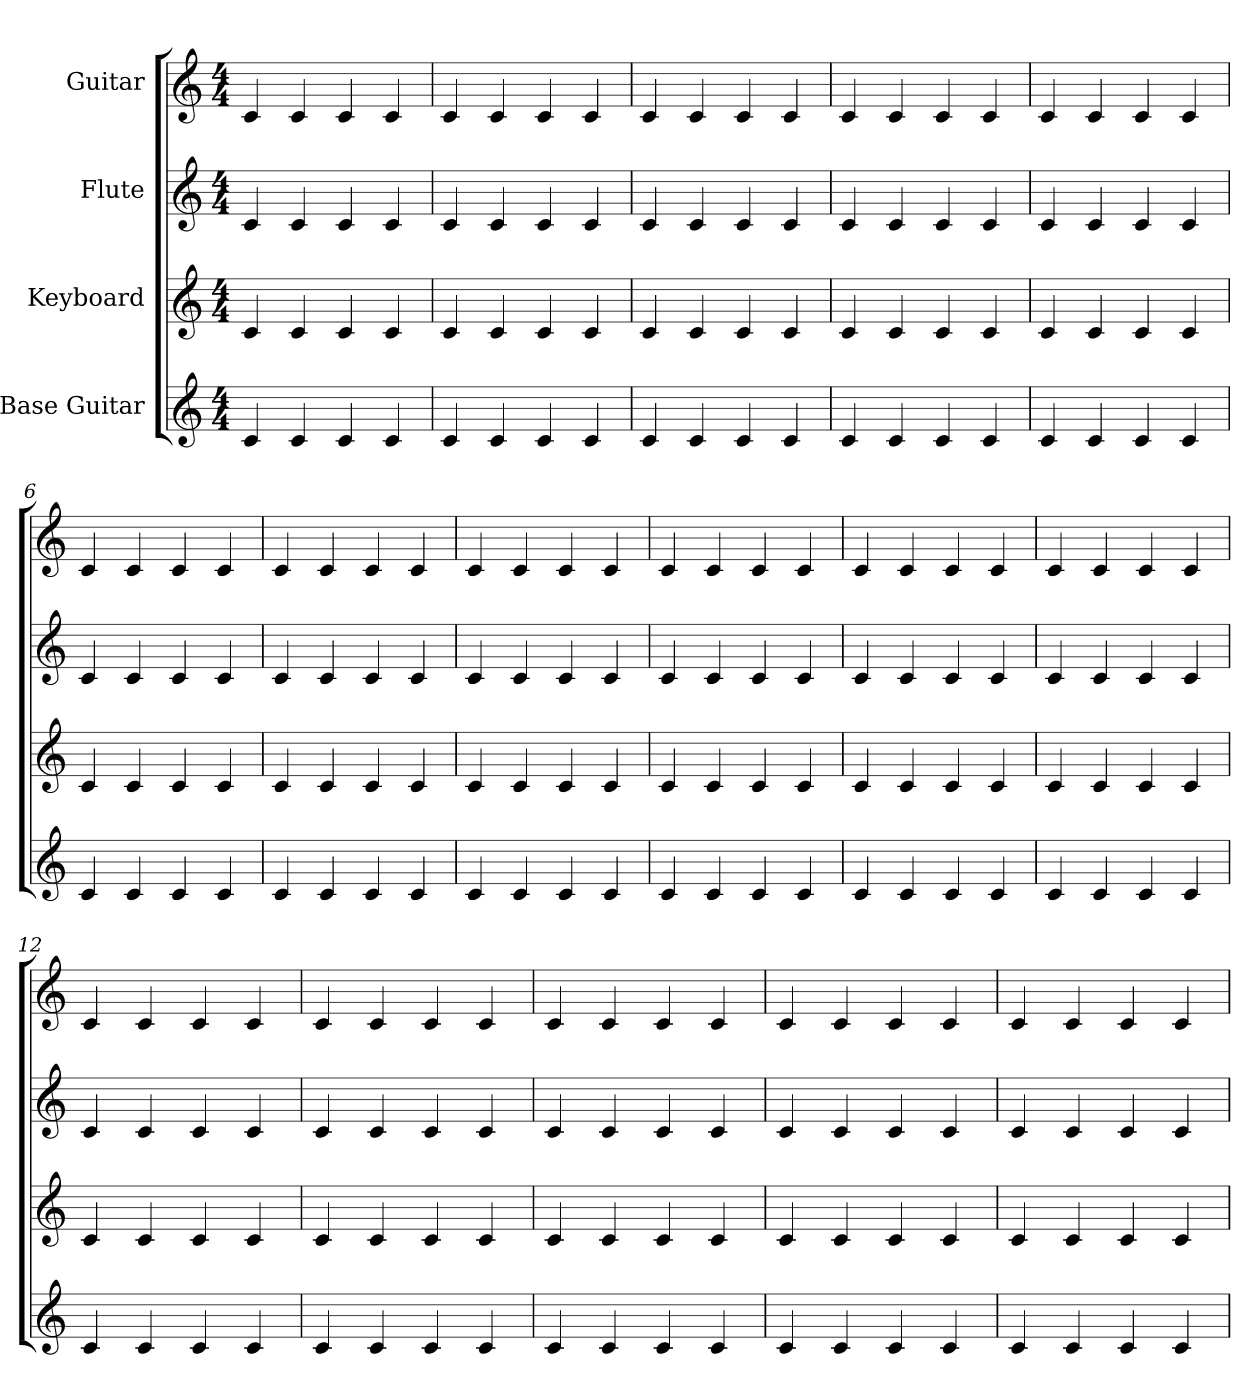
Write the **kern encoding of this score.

**kern	**kern	**kern	**kern
*part4	*part3	*part2	*part1
*staff4	*staff3	*staff2	*staff1
*I"Base Guitar	*I"Keyboard	*I"Flute	*I"Guitar
*clefG2	*clefG2	*clefG2	*clefG2
*k[]	*k[]	*k[]	*k[]
*C:	*C:	*C:	*C:
*M4/4	*M4/4	*M4/4	*M4/4
*MM112	*MM112	*MM112	*MM112
=1	=1	=1	=1
4c	4c	4c	4c
4c	4c	4c	4c
4c	4c	4c	4c
4c	4c	4c	4c
=2	=2	=2	=2
4c	4c	4c	4c
4c	4c	4c	4c
4c	4c	4c	4c
4c	4c	4c	4c
=3	=3	=3	=3
4c	4c	4c	4c
4c	4c	4c	4c
4c	4c	4c	4c
4c	4c	4c	4c
=4	=4	=4	=4
4c	4c	4c	4c
4c	4c	4c	4c
4c	4c	4c	4c
4c	4c	4c	4c
=5	=5	=5	=5
4c	4c	4c	4c
4c	4c	4c	4c
4c	4c	4c	4c
4c	4c	4c	4c
=6	=6	=6	=6
4c	4c	4c	4c
4c	4c	4c	4c
4c	4c	4c	4c
4c	4c	4c	4c
=7	=7	=7	=7
4c	4c	4c	4c
4c	4c	4c	4c
4c	4c	4c	4c
4c	4c	4c	4c
=8	=8	=8	=8
4c	4c	4c	4c
4c	4c	4c	4c
4c	4c	4c	4c
4c	4c	4c	4c
=9	=9	=9	=9
4c	4c	4c	4c
4c	4c	4c	4c
4c	4c	4c	4c
4c	4c	4c	4c
=10	=10	=10	=10
4c	4c	4c	4c
4c	4c	4c	4c
4c	4c	4c	4c
4c	4c	4c	4c
=11	=11	=11	=11
4c	4c	4c	4c
4c	4c	4c	4c
4c	4c	4c	4c
4c	4c	4c	4c
=12	=12	=12	=12
4c	4c	4c	4c
4c	4c	4c	4c
4c	4c	4c	4c
4c	4c	4c	4c
=13	=13	=13	=13
4c	4c	4c	4c
4c	4c	4c	4c
4c	4c	4c	4c
4c	4c	4c	4c
=14	=14	=14	=14
4c	4c	4c	4c
4c	4c	4c	4c
4c	4c	4c	4c
4c	4c	4c	4c
=15	=15	=15	=15
4c	4c	4c	4c
4c	4c	4c	4c
4c	4c	4c	4c
4c	4c	4c	4c
=16	=16	=16	=16
4c	4c	4c	4c
4c	4c	4c	4c
4c	4c	4c	4c
4c	4c	4c	4c
=	=	=	=
*-	*-	*-	*-
